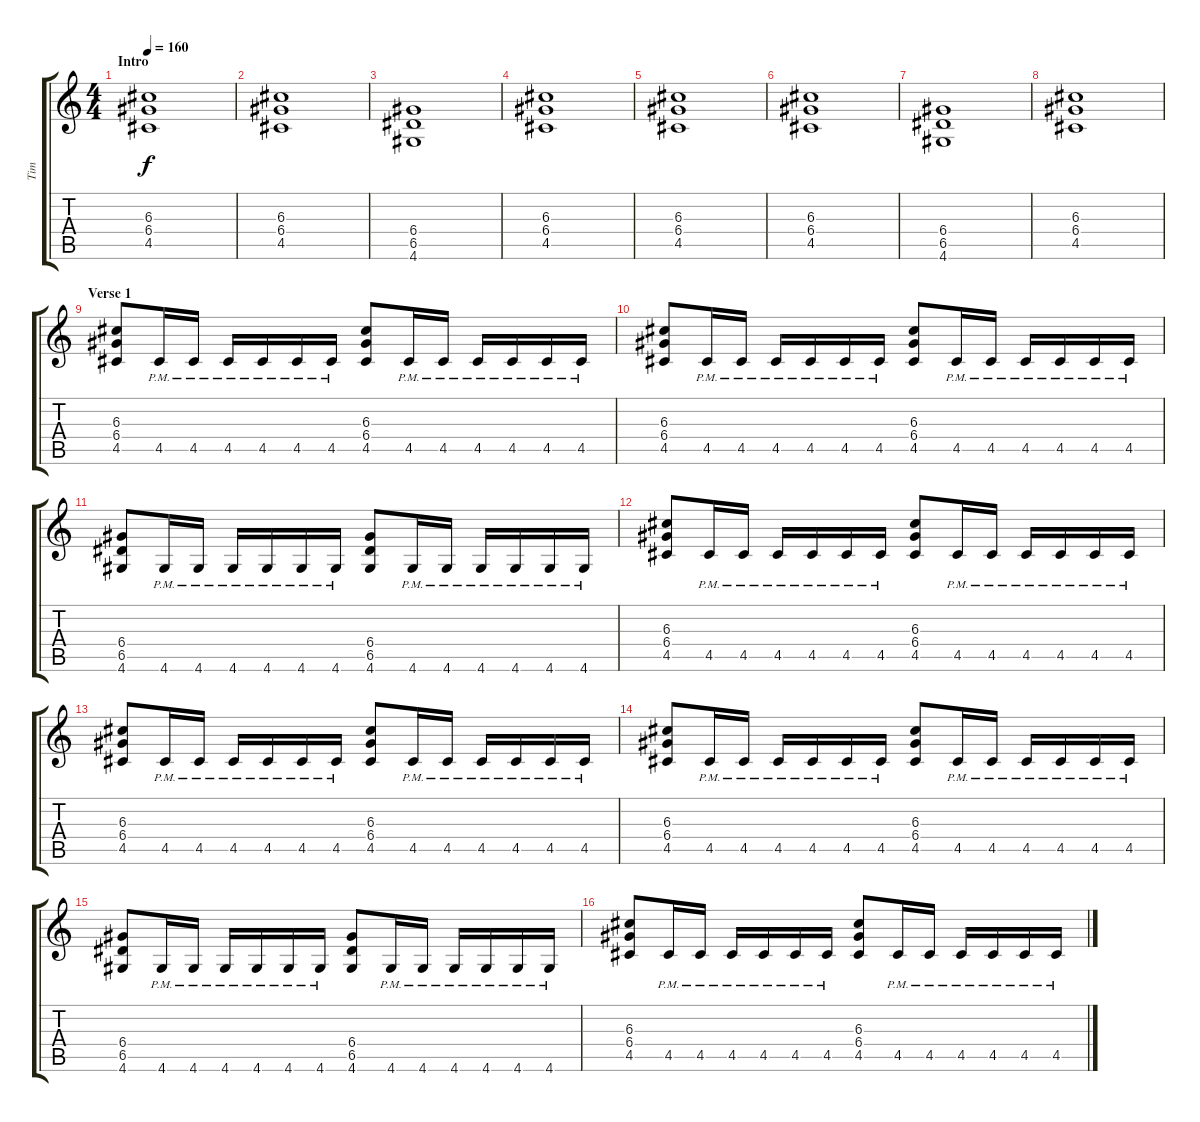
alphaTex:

\track ("Tim" "Tim") {instrument distortionguitar}
\staff {score tabs}
\tuning (E4 B3 G3 D3 A2 E2) {hide}
\ts (4 4)
\section ("" "Intro")
\tempo 160
\clef g2
\ks c
(6.3 6.4 4.5).1{dy f instrument distortionguitar} |
(6.3 6.4 4.5).1 |
(6.4 6.5 4.6).1 |
(6.3 6.4 4.5).1 |
(6.3 6.4 4.5).1 |
(6.3 6.4 4.5).1 |
(6.4 6.5 4.6).1 |
(6.3 6.4 4.5).1 |
\section ("" "Verse 1")
(6.3 6.4 4.5).8 4.5{pm}.16 4.5{pm}.16 4.5{pm}.16 4.5{pm}.16 4.5{pm}.16 4.5{pm}.16 (6.3 6.4 4.5).8 4.5{pm}.16 4.5{pm}.16 4.5{pm}.16 4.5{pm}.16 4.5{pm}.16 4.5{pm}.16 |
(6.3 6.4 4.5).8 4.5{pm}.16 4.5{pm}.16 4.5{pm}.16 4.5{pm}.16 4.5{pm}.16 4.5{pm}.16 (6.3 6.4 4.5).8 4.5{pm}.16 4.5{pm}.16 4.5{pm}.16 4.5{pm}.16 4.5{pm}.16 4.5{pm}.16 |
(6.4 6.5 4.6).8 4.6{pm}.16 4.6{pm}.16 4.6{pm}.16 4.6{pm}.16 4.6{pm}.16 4.6{pm}.16 (6.4 6.5 4.6).8 4.6{pm}.16 4.6{pm}.16 4.6{pm}.16 4.6{pm}.16 4.6{pm}.16 4.6{pm}.16 |
(6.3 6.4 4.5).8 4.5{pm}.16 4.5{pm}.16 4.5{pm}.16 4.5{pm}.16 4.5{pm}.16 4.5{pm}.16 (6.3 6.4 4.5).8 4.5{pm}.16 4.5{pm}.16 4.5{pm}.16 4.5{pm}.16 4.5{pm}.16 4.5{pm}.16 |
(6.3 6.4 4.5).8 4.5{pm}.16 4.5{pm}.16 4.5{pm}.16 4.5{pm}.16 4.5{pm}.16 4.5{pm}.16 (6.3 6.4 4.5).8 4.5{pm}.16 4.5{pm}.16 4.5{pm}.16 4.5{pm}.16 4.5{pm}.16 4.5{pm}.16 |
(6.3 6.4 4.5).8 4.5{pm}.16 4.5{pm}.16 4.5{pm}.16 4.5{pm}.16 4.5{pm}.16 4.5{pm}.16 (6.3 6.4 4.5).8 4.5{pm}.16 4.5{pm}.16 4.5{pm}.16 4.5{pm}.16 4.5{pm}.16 4.5{pm}.16 |
(6.4 6.5 4.6).8 4.6{pm}.16 4.6{pm}.16 4.6{pm}.16 4.6{pm}.16 4.6{pm}.16 4.6{pm}.16 (6.4 6.5 4.6).8 4.6{pm}.16 4.6{pm}.16 4.6{pm}.16 4.6{pm}.16 4.6{pm}.16 4.6{pm}.16 |
(6.3 6.4 4.5).8 4.5{pm}.16 4.5{pm}.16 4.5{pm}.16 4.5{pm}.16 4.5{pm}.16 4.5{pm}.16 (6.3 6.4 4.5).8 4.5{pm}.16 4.5{pm}.16 4.5{pm}.16 4.5{pm}.16 4.5{pm}.16 4.5{pm}.16
